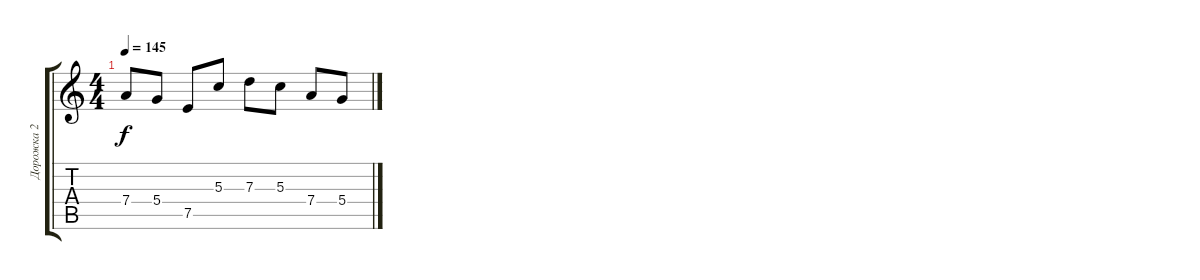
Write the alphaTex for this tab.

\track ("Дорожка 2" "Дорожка 2") {instrument distortionguitar}
\staff {score tabs}
\tuning (E4 B3 G3 D3 A2 E2) {hide}
\ts (4 4)
\tempo 145
\clef g2
\ks c
7.4.8{dy f} 5.4.8 7.5.8 5.3.8 7.3.8 5.3.8 7.4.8 5.4.8
